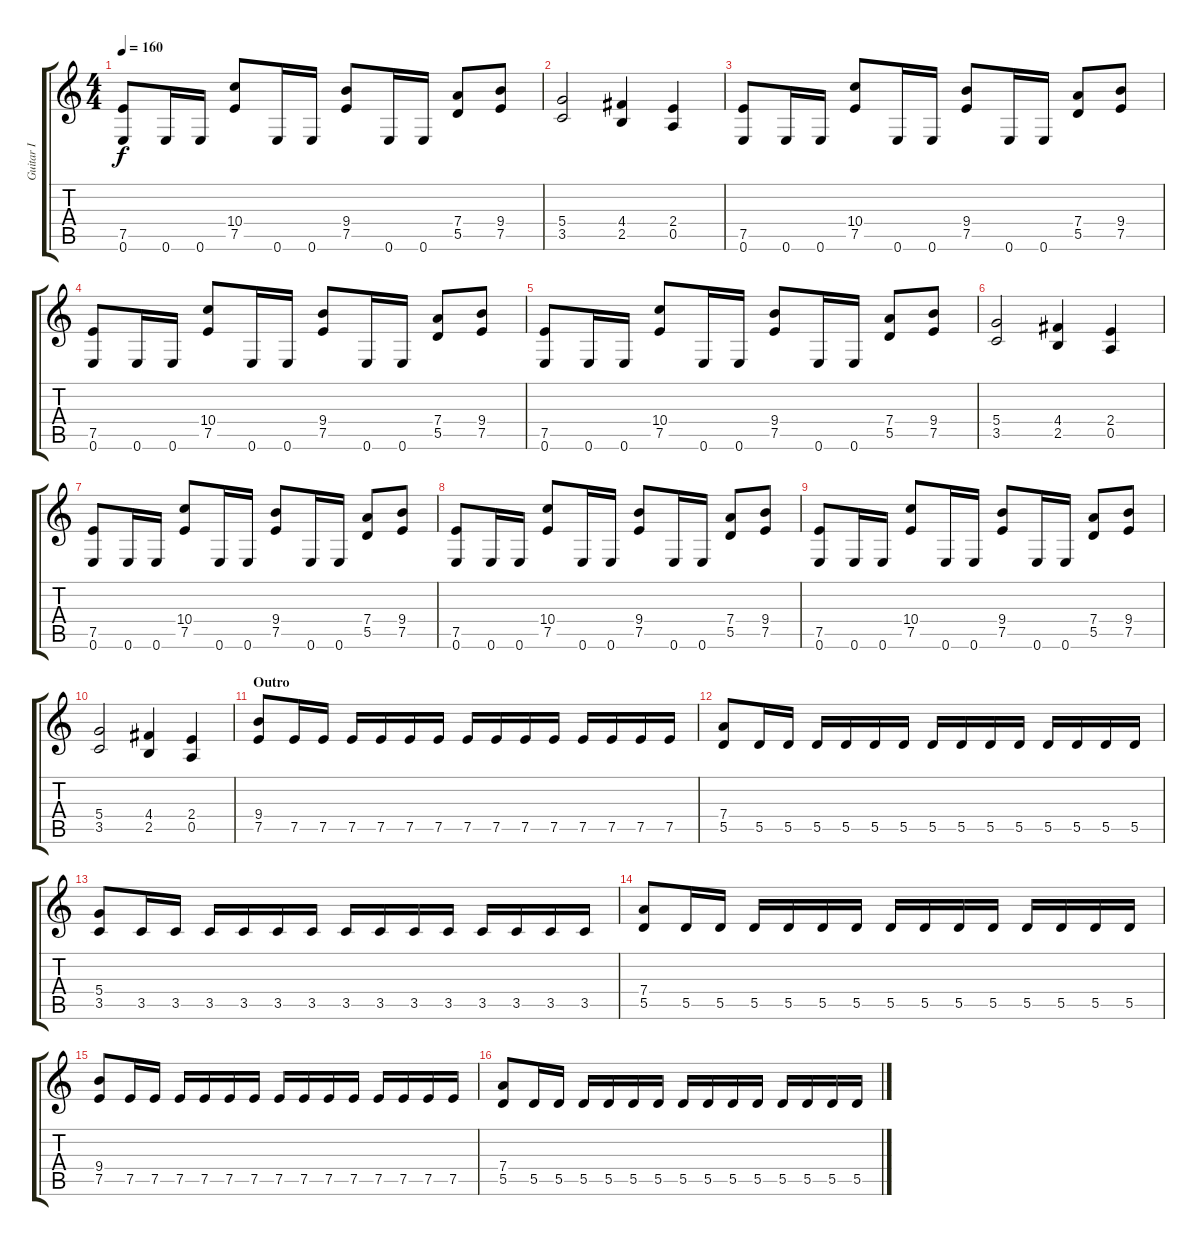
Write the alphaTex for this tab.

\track ("Guitar I" "Guitar I") {instrument distortionguitar}
\staff {score tabs}
\tuning (E4 B3 G3 D3 A2 E2) {hide}
\ts (4 4)
\tempo 160
\clef g2
\ks c
(7.5 0.6).8{dy f} 0.6.16 0.6.16 (10.4 7.5).8 0.6.16 0.6.16 (9.4 7.5).8 0.6.16 0.6.16 (7.4 5.5).8 (9.4 7.5).8 |
(5.4 3.5).2 (4.4 2.5).4 (2.4 0.5).4 |
(7.5 0.6).8 0.6.16 0.6.16 (10.4 7.5).8 0.6.16 0.6.16 (9.4 7.5).8 0.6.16 0.6.16 (7.4 5.5).8 (9.4 7.5).8 |
(7.5 0.6).8 0.6.16 0.6.16 (10.4 7.5).8 0.6.16 0.6.16 (9.4 7.5).8 0.6.16 0.6.16 (7.4 5.5).8 (9.4 7.5).8 |
(7.5 0.6).8 0.6.16 0.6.16 (10.4 7.5).8 0.6.16 0.6.16 (9.4 7.5).8 0.6.16 0.6.16 (7.4 5.5).8 (9.4 7.5).8 |
(5.4 3.5).2 (4.4 2.5).4 (2.4 0.5).4 |
(7.5 0.6).8 0.6.16 0.6.16 (10.4 7.5).8 0.6.16 0.6.16 (9.4 7.5).8 0.6.16 0.6.16 (7.4 5.5).8 (9.4 7.5).8 |
(7.5 0.6).8 0.6.16 0.6.16 (10.4 7.5).8 0.6.16 0.6.16 (9.4 7.5).8 0.6.16 0.6.16 (7.4 5.5).8 (9.4 7.5).8 |
(7.5 0.6).8 0.6.16 0.6.16 (10.4 7.5).8 0.6.16 0.6.16 (9.4 7.5).8 0.6.16 0.6.16 (7.4 5.5).8 (9.4 7.5).8 |
(5.4 3.5).2 (4.4 2.5).4 (2.4 0.5).4 |
\section ("" "Outro")
(9.4 7.5).8 7.5.16 7.5.16 7.5.16 7.5.16 7.5.16 7.5.16 7.5.16 7.5.16 7.5.16 7.5.16 7.5.16 7.5.16 7.5.16 7.5.16 |
(7.4 5.5).8 5.5.16 5.5.16 5.5.16 5.5.16 5.5.16 5.5.16 5.5.16 5.5.16 5.5.16 5.5.16 5.5.16 5.5.16 5.5.16 5.5.16 |
(5.4 3.5).8 3.5.16 3.5.16 3.5.16 3.5.16 3.5.16 3.5.16 3.5.16 3.5.16 3.5.16 3.5.16 3.5.16 3.5.16 3.5.16 3.5.16 |
(7.4 5.5).8 5.5.16 5.5.16 5.5.16 5.5.16 5.5.16 5.5.16 5.5.16 5.5.16 5.5.16 5.5.16 5.5.16 5.5.16 5.5.16 5.5.16 |
(9.4 7.5).8 7.5.16 7.5.16 7.5.16 7.5.16 7.5.16 7.5.16 7.5.16 7.5.16 7.5.16 7.5.16 7.5.16 7.5.16 7.5.16 7.5.16 |
(7.4 5.5).8 5.5.16 5.5.16 5.5.16 5.5.16 5.5.16 5.5.16 5.5.16 5.5.16 5.5.16 5.5.16 5.5.16 5.5.16 5.5.16 5.5.16
